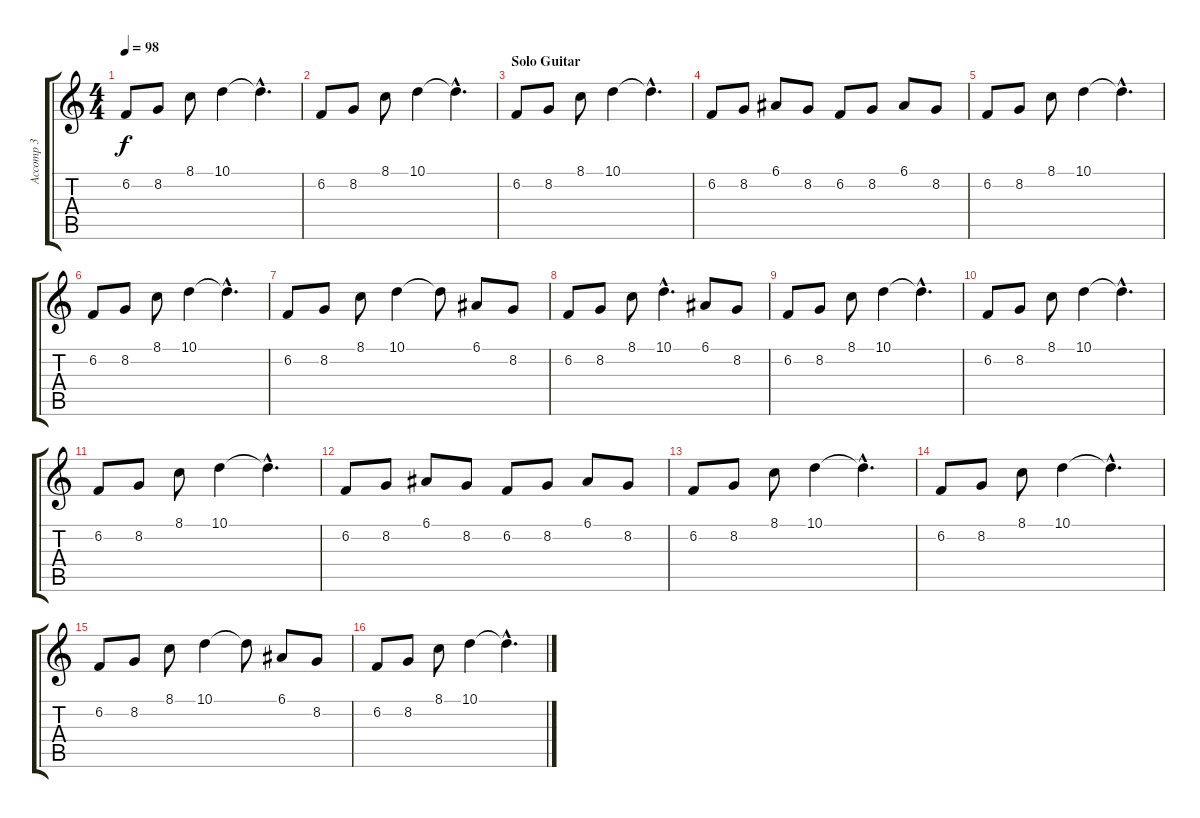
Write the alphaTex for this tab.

\track ("Accomp 3" "Accomp 3") {instrument whistle}
\staff {score tabs}
\tuning (E4 B3 G3 D3 A2 E2) {hide}
\ts (4 4)
\tempo 98
\clef g2
\ks c
6.2.8{dy f} 8.2.8 8.1.8 10.1.4 10.1{hac t}.4{d} |
6.2.8 8.2.8 8.1.8 10.1.4 10.1{hac t}.4{d} |
\section ("" "Solo Guitar")
6.2.8 8.2.8 8.1.8 10.1.4 10.1{hac t}.4{d} |
6.2.8 8.2.8 6.1.8 8.2.8 6.2.8 8.2.8 6.1.8 8.2.8 |
6.2.8 8.2.8 8.1.8 10.1.4 10.1{hac t}.4{d} |
6.2.8 8.2.8 8.1.8 10.1.4 10.1{hac t}.4{d} |
6.2.8 8.2.8 8.1.8 10.1.4 10.1{t}.8 6.1.8 8.2.8 |
6.2.8 8.2.8 8.1.8 10.1{hac}.4{d} 6.1.8 8.2.8 |
6.2.8 8.2.8 8.1.8 10.1.4 10.1{hac t}.4{d} |
6.2.8 8.2.8 8.1.8 10.1.4 10.1{hac t}.4{d} |
6.2.8 8.2.8 8.1.8 10.1.4 10.1{hac t}.4{d} |
6.2.8 8.2.8 6.1.8 8.2.8 6.2.8 8.2.8 6.1.8 8.2.8 |
6.2.8 8.2.8 8.1.8 10.1.4 10.1{hac t}.4{d} |
6.2.8 8.2.8 8.1.8 10.1.4 10.1{hac t}.4{d} |
6.2.8 8.2.8 8.1.8 10.1.4 10.1{t}.8 6.1.8 8.2.8 |
6.2.8 8.2.8 8.1.8 10.1.4 10.1{hac t}.4{d}
